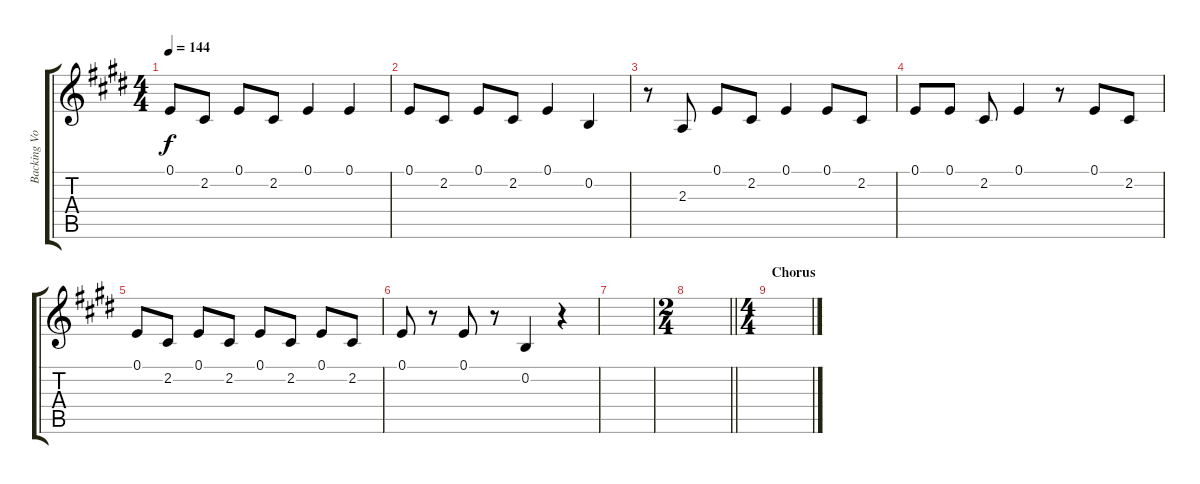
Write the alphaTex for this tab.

\track ("Backing Vocals" "Backing Vo") {instrument lead3calliope}
\staff {score tabs}
\tuning (E4 B3 G3 D3 A2 E2) {hide}
\ts (4 4)
\tempo 144
\clef g2
\ks e
0.1.8{dy f} 2.2.8 0.1.8 2.2.8 0.1.4 0.1.4 |
0.1.8 2.2.8 0.1.8 2.2.8 0.1.4 0.2.4 |
r.8 2.3.8 0.1.8 2.2.8 0.1.4 0.1.8 2.2.8 |
0.1.8 0.1.8 2.2.8 0.1.4 r.8 0.1.8 2.2.8 |
0.1.8 2.2.8 0.1.8 2.2.8 0.1.8 2.2.8 0.1.8 2.2.8 |
0.1.8 r.8 0.1.8 r.8 0.2.4 r.4 |
|
\ts (2 4)
\barLineRight lightlight
|
\ts (4 4)
\section ("" "Chorus")
